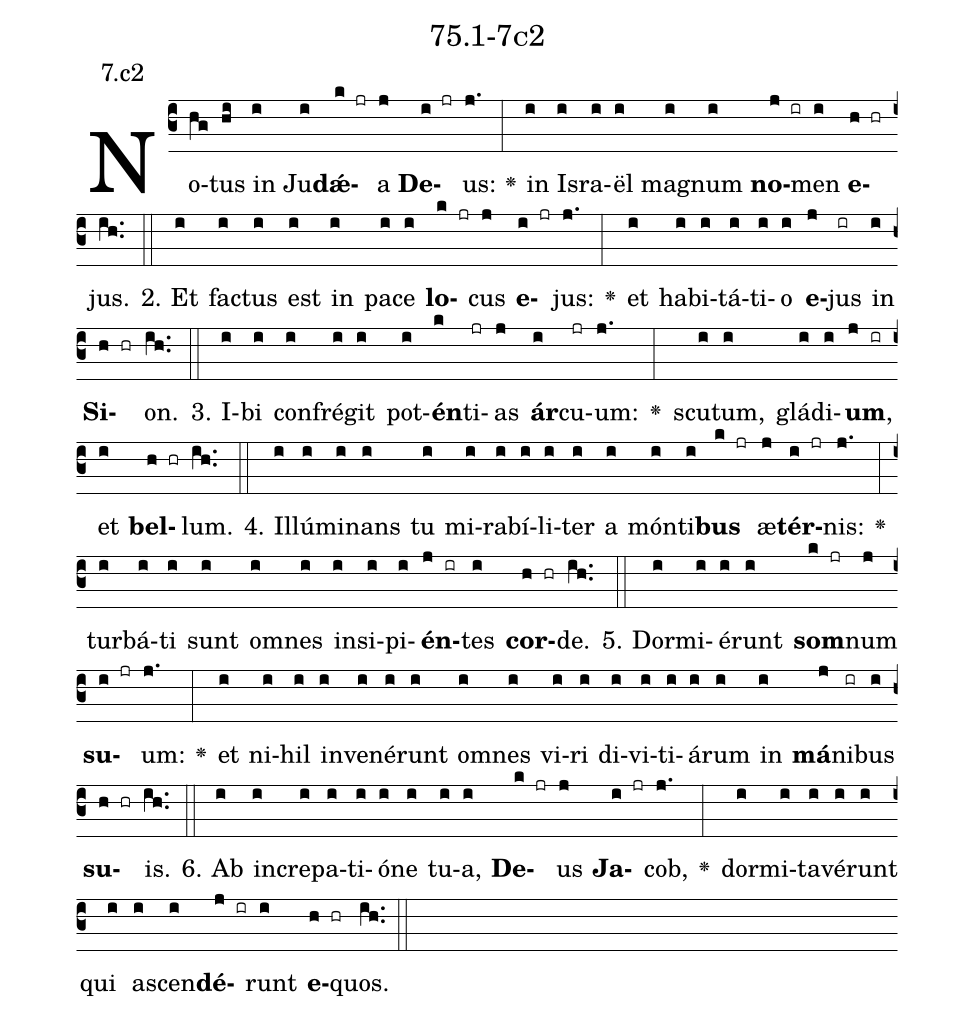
name: 75.1-7c2;
annotation: 7.c2;
%%
(c3)No(hg)tus(hi) in(i) Ju(i)<b>dǽ</b>(k jr)a(j) <b>De</b>(i jr)us:(j.) <v>\greheightstar</v>(:) in(i) Is(i)ra(i)ël(i) ma(i)gnum(i) <b>no</b>(j ir)men(i) <b>e</b>(h hr)jus.(ih..) (::)
2. Et(i) fac(i)tus(i) est(i) in(i) pa(i)ce(i) <b>lo</b>(k jr)cus(j) <b>e</b>(i jr)jus:(j.) <v>\greheightstar</v>(:) et(i) ha(i)bi(i)tá(i)ti(i)o(i) <b>e</b>(j)jus(ir) in(i) <b>Si</b>(h hr)on.(ih..) (::)
3. I(i)bi(i) con(i)fré(i)git(i) pot(i)<b>én</b>(k)ti(jr)as(j) <b>ár</b>(i)cu(jr)um:(j.) <v>\greheightstar</v>(:) scu(i)tum,(i) glá(i)di(i)<b>um</b>,(j ir) et(i) <b>bel</b>(h hr)lum.(ih..) (::)
4. Il(i)lú(i)mi(i)nans(i) tu(i) mi(i)ra(i)bí(i)li(i)ter(i) a(i) món(i)ti(i)<b>bus</b>(k jr) æ(j)<b>tér</b>(i jr)nis:(j.) <v>\greheightstar</v>(:) tur(i)bá(i)ti(i) sunt(i) om(i)nes(i) in(i)si(i)pi(i)<b>én</b>(j ir)tes(i) <b>cor</b>(h hr)de.(ih..) (::)
5. Dor(i)mi(i)é(i)runt(i) <b>som</b>(k jr)num(j) <b>su</b>(i jr)um:(j.) <v>\greheightstar</v>(:) et(i) ni(i)hil(i) in(i)ve(i)né(i)runt(i) om(i)nes(i) vi(i)ri(i) di(i)vi(i)ti(i)á(i)rum(i) in(i) <b>má</b>(j)ni(ir)bus(i) <b>su</b>(h hr)is.(ih..) (::)
6. Ab(i) in(i)cre(i)pa(i)ti(i)ó(i)ne(i) tu(i)a,(i) <b>De</b>(k jr)us(j) <b>Ja</b>(i jr)cob,(j.) <v>\greheightstar</v>(:) dor(i)mi(i)ta(i)vé(i)runt(i) qui(i) a(i)scen(i)<b>dé</b>(j ir)runt(i) <b>e</b>(h hr)quos.(ih..) (::)
